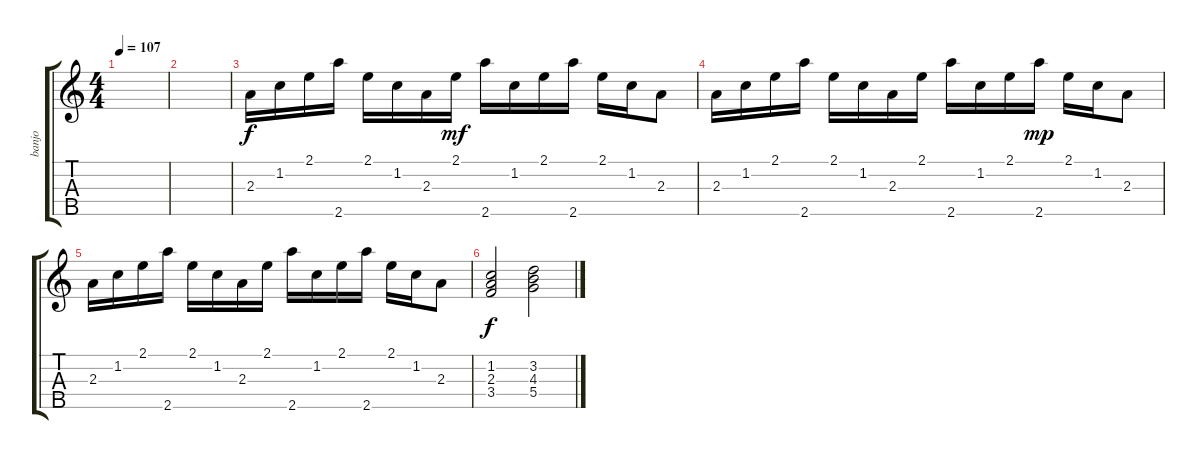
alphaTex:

\track ("banjo" "banjo") {instrument banjo}
\staff {score tabs}
\tuning (D4 B3 G3 D3 G4) {hide}
\displaytranspose 12
\ts (4 4)
\tempo 107
\clef g2
\ks c
|
|
2.3.16 1.2.16 2.1.16 2.5.16 2.1.16 1.2.16 2.3.16 2.1.16{dy mf} 2.5.16 1.2.16 2.1.16 2.5.16 2.1.16 1.2.16 2.3.8 |
2.3.16 1.2.16 2.1.16 2.5.16 2.1.16 1.2.16 2.3.16 2.1.16 2.5.16 1.2.16 2.1.16 2.5.16{dy mp} 2.1.16 1.2.16 2.3.8 |
2.3.16 1.2.16 2.1.16 2.5.16 2.1.16 1.2.16 2.3.16 2.1.16 2.5.16 1.2.16 2.1.16 2.5.16 2.1.16 1.2.16 2.3.8 |
(1.2 2.3 3.4).2{dy f} (3.2 4.3 5.4).2
